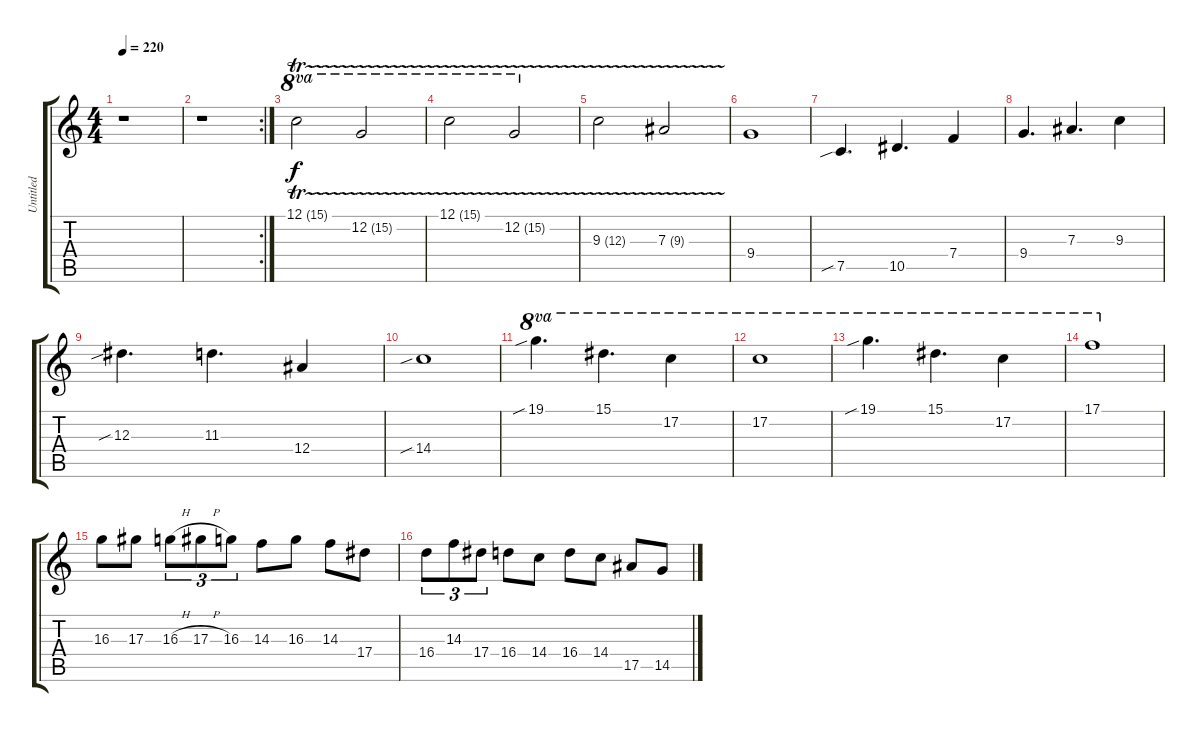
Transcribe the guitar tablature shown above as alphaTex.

\track ("Untitled" "Untitled") {instrument distortionguitar}
\staff {score tabs}
\tuning (C4 G3 Eb3 Bb2 F2 C2) {hide}
\ts (4 4)
\tempo 220
\clef g2
\ks c
r.1{dy f} |
\rc 2
r.1 |
12.1{tr (15 32)}.2{ot 8va} 12.2{tr (15 32)}.2{ot 8va} |
12.1{tr (15 32)}.2{ot 8va} 12.2{tr (15 32)}.2{ot 8va} |
9.3{tr (12 32)}.2 7.3{tr (9 32)}.2 |
9.4.1 |
7.5{sib}.4{d} 10.5.4{d} 7.4.4 |
9.4.4{d} 7.3.4{d} 9.3.4 |
12.3{sib}.4{d} 11.3.4{d} 12.4.4 |
14.4{sib}.1 |
19.1{sib}.4{d ot 8va} 15.1.4{d ot 8va} 17.2.4{ot 8va} |
17.2.1{ot 8va} |
19.1{sib}.4{d ot 8va} 15.1.4{d ot 8va} 17.2.4{ot 8va} |
17.1.1{ot 8va} |
16.3.8 17.3.8 16.3{h}.8{tu (3 2)} 17.3{h}.8{tu (3 2)} 16.3.8{tu (3 2)} 14.3.8 16.3.8 14.3.8 17.4.8 |
16.4.8{tu (3 2)} 14.3.8{tu (3 2)} 17.4.8{tu (3 2)} 16.4.8 14.4.8 16.4.8 14.4.8 17.5.8 14.5.8
